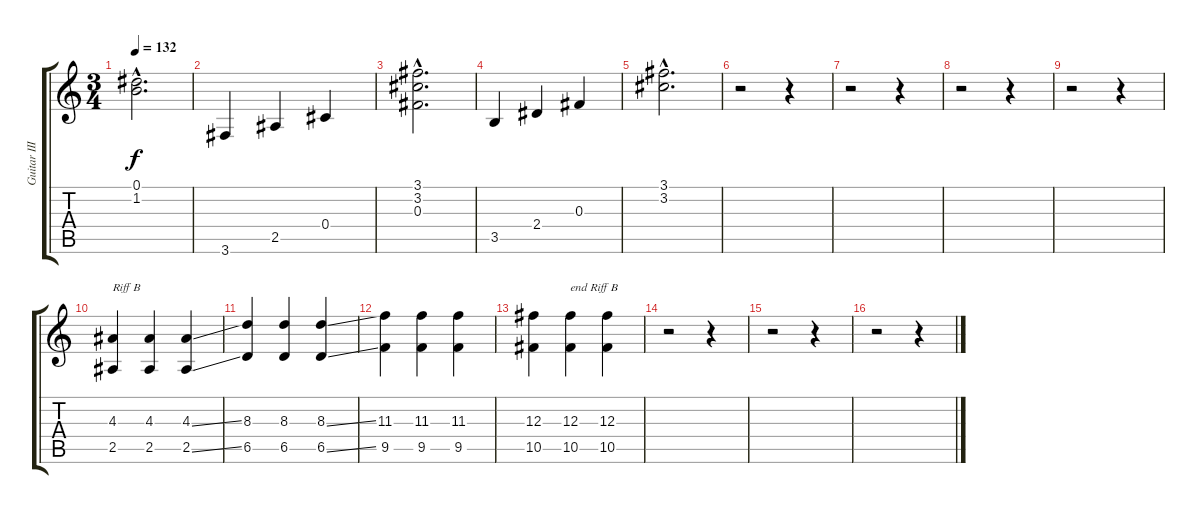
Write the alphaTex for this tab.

\track ("Guitar III" "Guitar III") {instrument acousticguitarsteel}
\staff {score tabs}
\tuning (Eb4 Bb3 Gb3 Db3 Ab2 Eb2) {hide}
\ts (3 4)
\tempo 132
\clef g2
\ks c
(0.1{hac} 1.2{hac}).2{d dy f} |
3.6.4 2.5.4 0.4.4 |
(3.1{hac} 3.2{hac} 0.3{hac}).2{d} |
3.5.4 2.4.4 0.3.4 |
(3.1{hac} 3.2{hac}).2{d} |
r.2 r.4 |
r.2 r.4 |
r.2 r.4 |
r.2 r.4 |
(4.3 2.5).4{txt "Riff B"} (4.3 2.5).4 (4.3{ss} 2.5{ss}).4 |
(8.3 6.5).4 (8.3 6.5).4 (8.3{ss} 6.5{ss}).4 |
(11.3 9.5).4 (11.3 9.5).4 (11.3 9.5).4 |
(12.3 10.5).4 (12.3 10.5).4{txt "end Riff B"} (12.3 10.5).4 |
r.2 r.4 |
r.2 r.4 |
r.2 r.4
